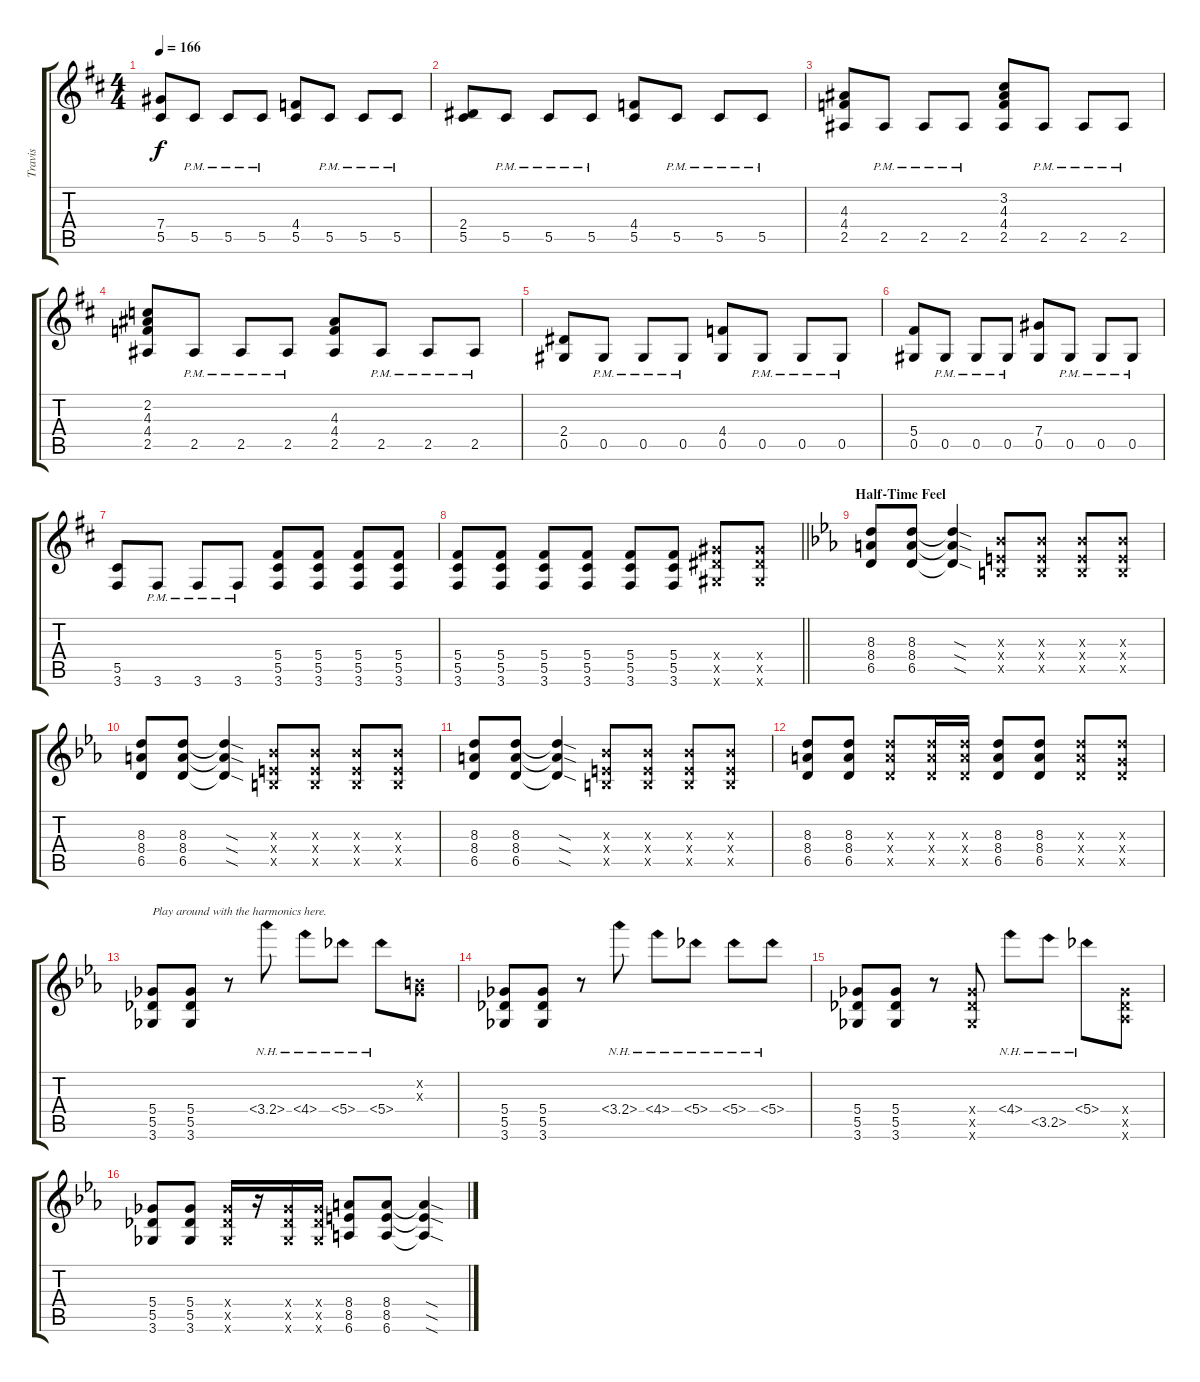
\track ("Travis" "Travis") {instrument distortionguitar}
\staff {score tabs}
\tuning (Eb4 Bb3 Gb3 Db3 Ab2 Eb2) {hide}
\ts (4 4)
\tempo 166
\clef g2
\ks d
(7.4 5.5).8{dy f} 5.5{pm}.8 5.5{pm}.8 5.5{pm}.8 (4.4 5.5).8 5.5{pm}.8 5.5{pm}.8 5.5{pm}.8 |
(2.4 5.5).8 5.5{pm}.8 5.5{pm}.8 5.5{pm}.8 (4.4 5.5).8 5.5{pm}.8 5.5{pm}.8 5.5{pm}.8 |
(4.3 4.4 2.5).8 2.5{pm}.8 2.5{pm}.8 2.5{pm}.8 (3.2 4.3 4.4 2.5).8 2.5{pm}.8 2.5{pm}.8 2.5{pm}.8 |
(2.2 4.3 4.4 2.5).8 2.5{pm}.8 2.5{pm}.8 2.5{pm}.8 (4.3 4.4 2.5).8 2.5{pm}.8 2.5{pm}.8 2.5{pm}.8 |
(2.4 0.5).8 0.5{pm}.8 0.5{pm}.8 0.5{pm}.8 (4.4 0.5).8 0.5{pm}.8 0.5{pm}.8 0.5{pm}.8 |
(5.4 0.5).8 0.5{pm}.8 0.5{pm}.8 0.5{pm}.8 (7.4 0.5).8 0.5{pm}.8 0.5{pm}.8 0.5{pm}.8 |
(5.5 3.6).8 3.6{pm}.8 3.6{pm}.8 3.6{pm}.8 (5.4 5.5 3.6).8 (5.4 5.5 3.6).8 (5.4 5.5 3.6).8 (5.4 5.5 3.6).8 |
\barLineRight lightlight
(5.4 5.5 3.6).8 (5.4 5.5 3.6).8 (5.4 5.5 3.6).8 (5.4 5.5 3.6).8 (5.4 5.5 3.6).8 (5.4 5.5 3.6).8 (7.4{x} 7.5{x} 5.6{x}).8 (7.4{x} 7.5{x} 5.6{x}).8 |
\section ("" "Half-Time Feel")
\ks eb
(8.3 8.4 6.5).8 (8.3 8.4 6.5).8 (8.3{sod t} 8.4{sod t} 6.5{sod t}).4 (4.3{x} 3.4{x} 3.5{x}).8 (4.3{x} 3.4{x} 3.5{x}).8 (4.3{x} 3.4{x} 3.5{x}).8 (4.3{x} 3.4{x} 3.5{x}).8 |
(8.3 8.4 6.5).8 (8.3 8.4 6.5).8 (8.3{sod t} 8.4{sod t} 6.5{sod t}).4 (4.3{x} 3.4{x} 3.5{x}).8 (4.3{x} 3.4{x} 3.5{x}).8 (4.3{x} 3.4{x} 3.5{x}).8 (4.3{x} 3.4{x} 3.5{x}).8 |
(8.3 8.4 6.5).8 (8.3 8.4 6.5).8 (8.3{sod t} 8.4{sod t} 6.5{sod t}).4 (4.3{x} 3.4{x} 3.5{x}).8 (4.3{x} 3.4{x} 3.5{x}).8 (4.3{x} 3.4{x} 3.5{x}).8 (4.3{x} 3.4{x} 3.5{x}).8 |
(8.3 8.4 6.5).8 (8.3 8.4 6.5).8 (8.3{x} 8.4{x} 6.5{x}).8 (8.3{x} 8.4{x} 6.5{x}).16 (8.3{x} 8.4{x} 6.5{x}).16 (8.3 8.4 6.5).8 (8.3 8.4 6.5).8 (8.3{x} 8.4{x} 6.5{x}).8 (8.3{x} 6.4{x} 6.5{x}).8 |
(5.4 5.5 3.6).8{txt "Play around with the harmonics here."} (5.4 5.5 3.6).8 r.8 3.4{nh}.8 4.4{nh}.8 5.4{nh}.8 5.4{nh}.8 (1.2{x} 0.3{x}).8 |
(5.4 5.5 3.6).8 (5.4 5.5 3.6).8 r.8 3.4{nh}.8 4.4{nh}.8 5.4{nh}.8 5.4{nh}.8 5.4{nh}.8 |
(5.4 5.5 3.6).8 (5.4 5.5 3.6).8 r.8 (5.4{x} 5.5{x} 3.6{x}).8 4.4{nh}.8 3.5{nh}.8 5.4{nh}.8 (5.4{x} 5.5{x} 5.6{x}).8 |
(5.4 5.5 3.6).8 (5.4 5.5 3.6).8 (5.4{x} 5.5{x} 3.6{x}).16 r.16 (5.4{x} 5.5{x} 3.6{x}).16 (5.4{x} 5.5{x} 3.6{x}).16 (8.4 8.5 6.6).8 (8.4 8.5 6.6).8 (8.4{sod t} 8.5{sod t} 6.6{sod t}).4
